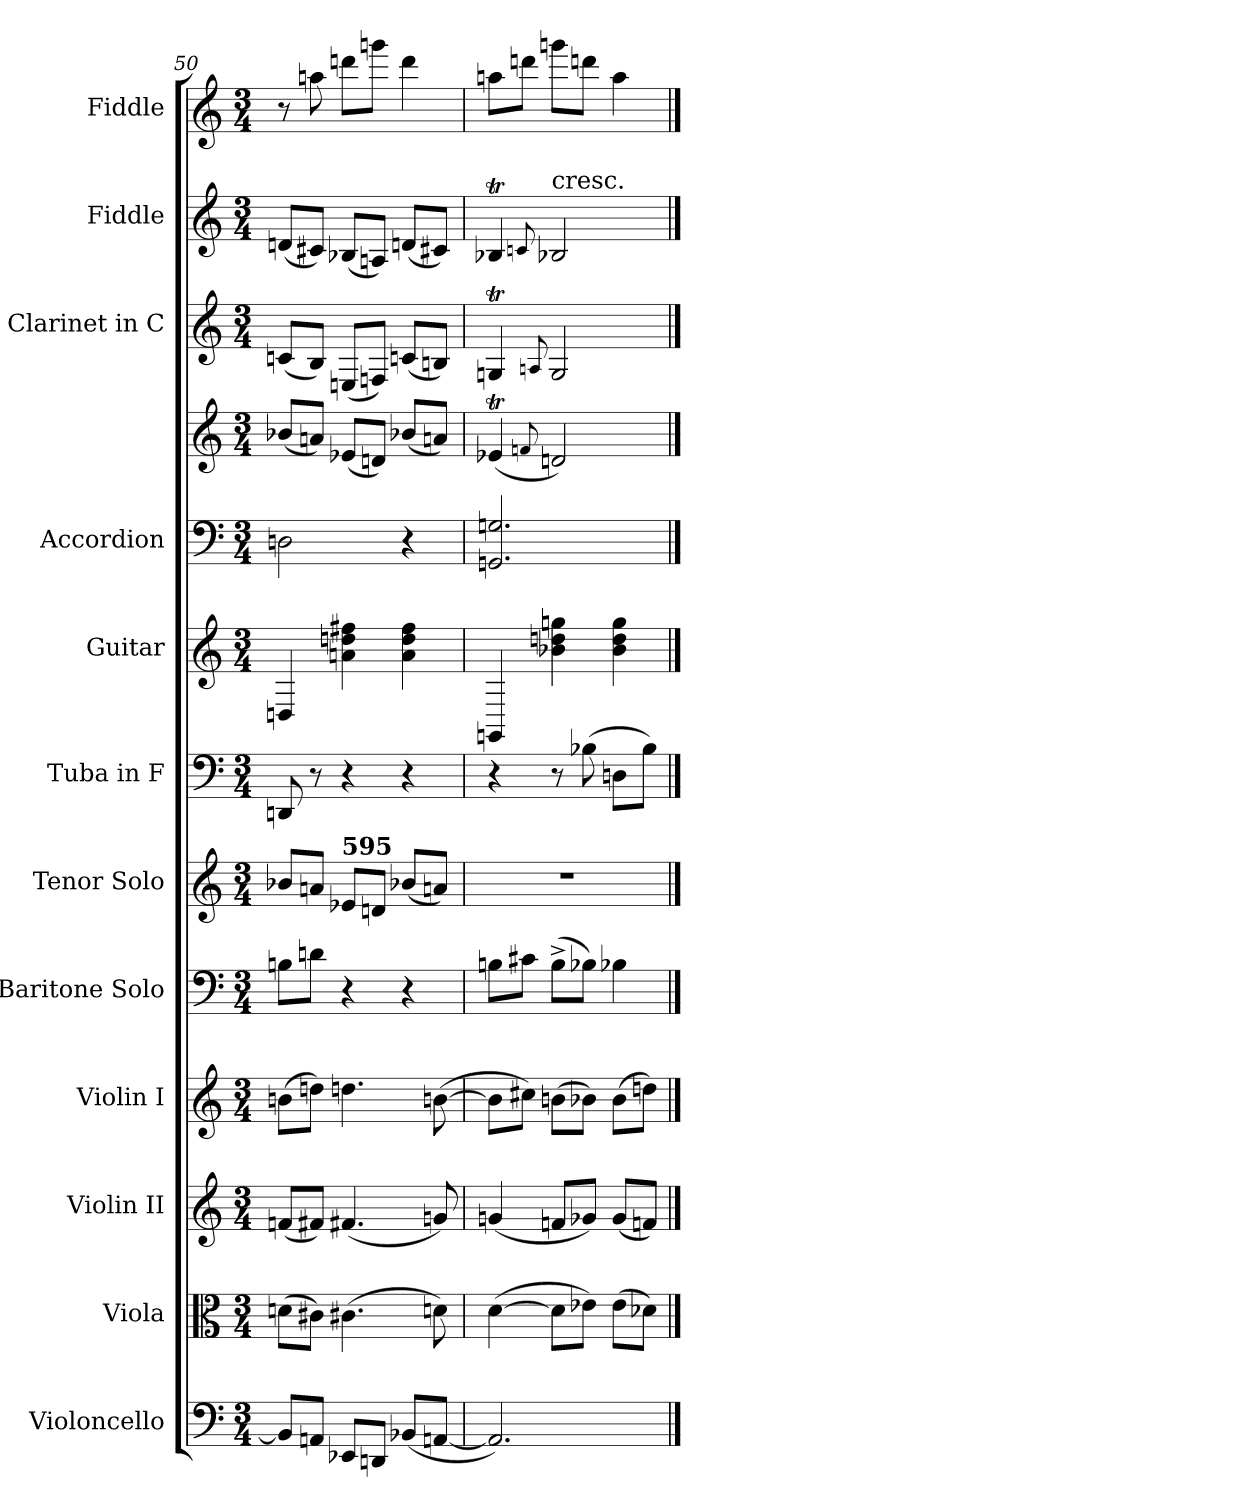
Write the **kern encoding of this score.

**kern	**kern	**kern	**kern	**kern	**kern	**kern	**kern	**kern	**kern	**kern	**kern	**kern
*part12	*part11	*part10	*part9	*part8	*part7	*part6	*part5	*part4	*part4	*part3	*part2	*part1
*staff13	*staff12	*staff11	*staff10	*staff9	*staff8	*staff7	*staff6	*staff5	*staff4	*staff3	*staff2	*staff1
*I"Violoncello	*I"Viola	*I"Violin II	*I"Violin I	*I"Baritone Solo	*I"Tenor Solo	*I"Tuba in F	*I"Guitar	*I"Accordion	*	*I"Clarinet in C	*I"Fiddle	*I"Fiddle
*I'Vc.	*I'Vla.	*I'Vln. II	*I'Vln. I	*I'B. Solo	*I'Tr. Solo	*I'Tba.	*	*	*	*I'Cl.	*	*
*clefF4	*clefC3	*clefG2	*clefG2	*clefF4	*clefG2	*clefF4	*clefG2	*clefF4	*clefG2	*clefG2	*clefG2	*clefG2
*k[]	*k[]	*k[]	*k[]	*k[]	*k[]	*k[]	*k[]	*k[]	*k[]	*k[]	*k[]	*k[]
*M3/4	*M3/4	*M3/4	*M3/4	*M3/4	*M3/4	*M3/4	*M3/4	*M3/4	*M3/4	*M3/4	*M3/4	*M3/4
=50	=50	=50	=50	=50	=50	=50	=50	=50	=50	=50	=50	=50
8BB-L]	(8dnL	(8fnL	(8bnL	8BnL	8b-XL	8DDn	4Dn	2Dn	(8b-XL	(8cnL	(8dnL	8r
8AAnJ	8c#XJ)	8f#XJ)	8ddnJ)	8dnJ	8anJ	8r	.	.	8anJ)	8BJ)	8c#XJ)	8aan
!	!	!	!	!	!LO:TX:a:B:t=595	!	!	!	!	!	!	!
8EE-XL	(4.c#X	(4.f#X	4.ddn	4r	8e-XL	4r	4an 4ddn 4ff#X	.	(8e-XL	(8EnL	(8B-XL	8dddnL
8DDnJ	.	.	.	.	8dnJ	.	.	.	8dnJ)	8FnJ)	8AnJ)	8gggnJ
(8BB-XL	.	.	.	4r	(8b-XL	4r	4a 4dd 4ff#	4r	(8b-XL	(8cnL	(8dnL	4ddd
[8AAnJ	8dn)	8gn)	([8bn	.	8anJ)	.	.	.	8anJ)	8BnJ)	8c#XJ)	.
=51	=51	=51	=51	=51	=51	=51	=51	=51	=51	=51	=51	=51
*	*	*	*	*	*	*	*	*	*^	*^	*^	*
2.AA])	([4d	(4gn	8bnL]	8BnL	2.r	4r	4GGn	2.GGn 2.Gn	(4e-XT	4ryy	4GnT	4ryy	4B-XT	4ryy	8aanL
.	.	.	8cc#XJ)	8c#XJ	.	.	.	.	.	.	.	.	.	.	8dddnJ
.	.	.	.	.	.	.	.	.	.	8qqfn/	.	8qqAn/	.	8qqcn/	.
!	!	!	!	!	!	!	!	!	!	!	!	!	!LO:TX:t=cresc.	!	!
.	8dL]	8fnL	(8bnL	(8B^L	.	8r	4b-X 4ddn 4ggn	.	2dn)	2ryy	2G	2ryy	2B-X	2ryy	8gggnL
.	8e-XJ)	8g-XJ)	8b-XJ)	8B-XJ)	.	(8B-X	.	.	.	.	.	.	.	.	8dddnJ
.	(8e-L	(8g-L	(8b-L	4B-X	.	8DnL	4b- 4dd 4gg	.	.	.	.	.	.	.	4aa
.	8d-XJ)	8fnJ)	8ddnJ)	.	.	8B-J)	.	.	.	.	.	.	.	.	.
*	*	*	*	*	*	*	*	*	*v	*v	*	*	*v	*v	*
*	*	*	*	*	*	*	*	*	*	*v	*v	*	*
==	==	==	==	==	==	==	==	==	==	==	==	==
*-	*-	*-	*-	*-	*-	*-	*-	*-	*-	*-	*-	*-
